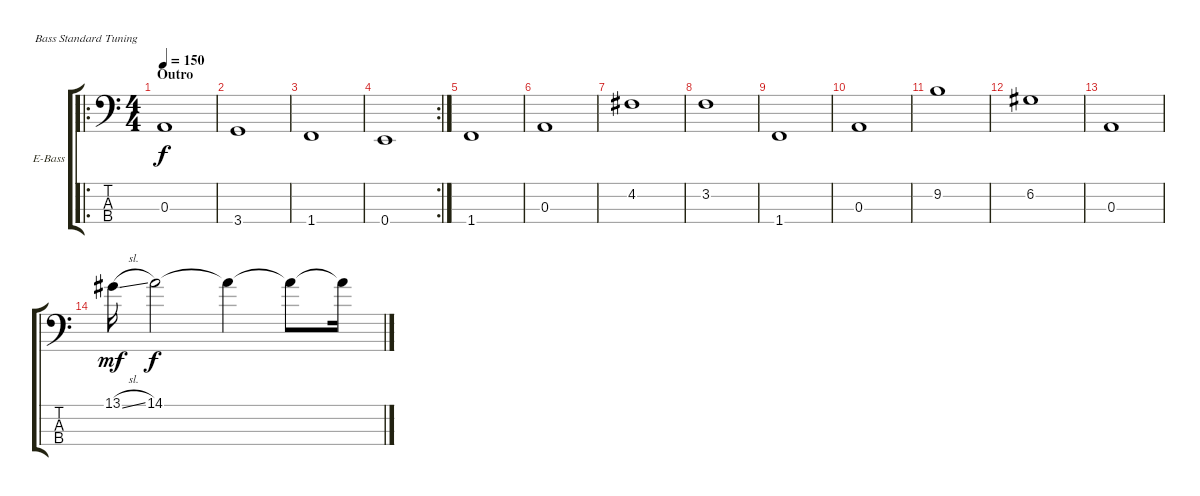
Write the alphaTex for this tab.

\bracketExtendMode groupsimilarinstruments
\firstSystemTrackNameOrientation horizontal
\otherSystemsTrackNameOrientation horizontal
\track ("Electric Bass" "E-Bass") {instrument electricbassfinger}
\staff {score tabs}
\tuning (G2 D2 A1 E1)
\ro
\ts (4 4)
\section ("" "Outro")
\tempo 150
\clef f4
\scale
0.373737
\ks c
0.3.1{dy f} |
\scale
0.313131 3.4.1 |
\scale
0.322917 1.4.1 |
\rc 2
\scale
0.354167 0.4.1 |
\scale
0.322917 1.4.1 |
\scale
0.333333 0.3.1 |
\scale
0.333333 4.2.1 |
\scale
0.333333 3.2.1 |
\scale
0.333333 1.4.1 |
\scale
0.333333 0.3.1 |
\scale
0.333333 9.2.1 |
6.2.1 |
0.3.1 |
13.1{sl}.16{dy mf} 14.1.2{dy f} 14.1{t}.4 14.1{t}.8 14.1{t}.16
